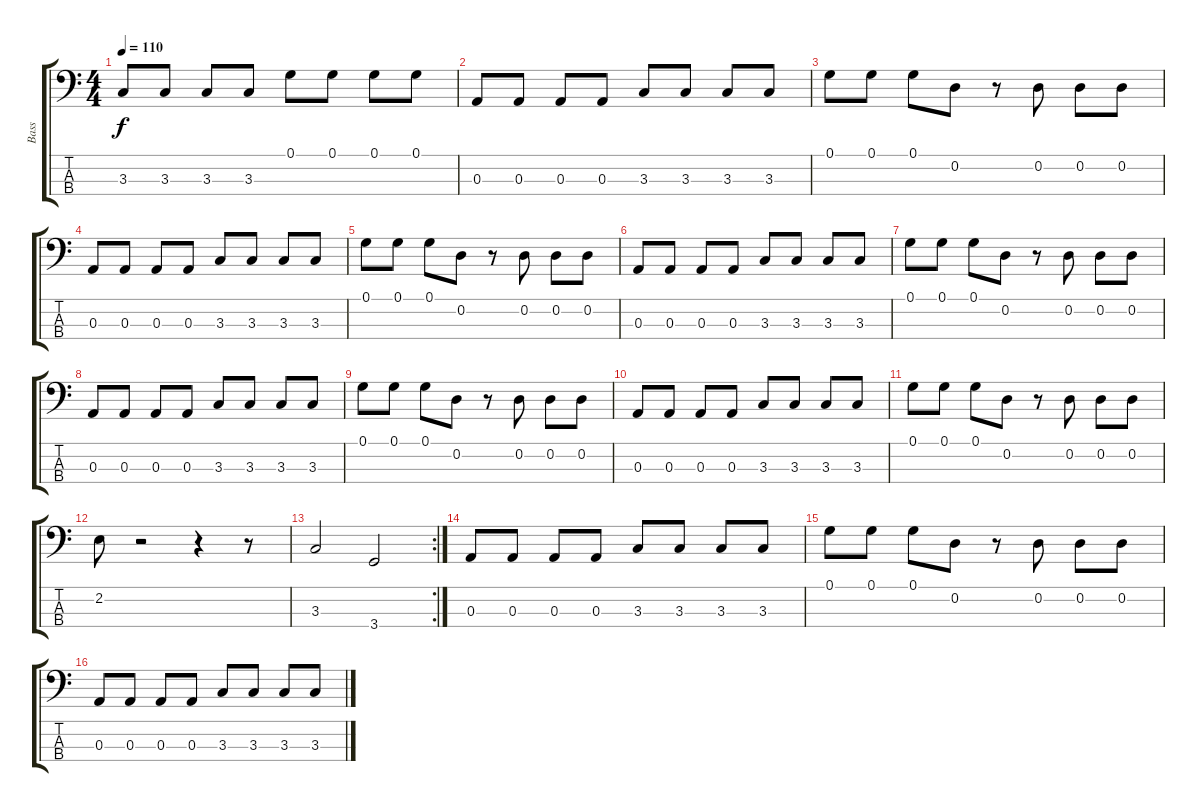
\track ("Bass" "Bass") {instrument electricbasspick}
\staff {score tabs}
\tuning (G2 D2 A1 E1) {hide}
\ts (4 4)
\tempo 110
\clef f4
\ks c
3.3.8{dy f} 3.3.8 3.3.8 3.3.8 0.1.8 0.1.8 0.1.8 0.1.8 |
0.3.8 0.3.8 0.3.8 0.3.8 3.3.8 3.3.8 3.3.8 3.3.8 |
0.1.8 0.1.8 0.1.8 0.2.8 r.8 0.2.8 0.2.8 0.2.8 |
0.3.8 0.3.8 0.3.8 0.3.8 3.3.8 3.3.8 3.3.8 3.3.8 |
0.1.8 0.1.8 0.1.8 0.2.8 r.8 0.2.8 0.2.8 0.2.8 |
0.3.8 0.3.8 0.3.8 0.3.8 3.3.8 3.3.8 3.3.8 3.3.8 |
0.1.8 0.1.8 0.1.8 0.2.8 r.8 0.2.8 0.2.8 0.2.8 |
0.3.8 0.3.8 0.3.8 0.3.8 3.3.8 3.3.8 3.3.8 3.3.8 |
0.1.8 0.1.8 0.1.8 0.2.8 r.8 0.2.8 0.2.8 0.2.8 |
0.3.8 0.3.8 0.3.8 0.3.8 3.3.8 3.3.8 3.3.8 3.3.8 |
0.1.8 0.1.8 0.1.8 0.2.8 r.8 0.2.8 0.2.8 0.2.8 |
2.2.8 r.2 r.4 r.8 |
\rc 2
3.3.2 3.4.2 |
0.3.8 0.3.8 0.3.8 0.3.8 3.3.8 3.3.8 3.3.8 3.3.8 |
0.1.8 0.1.8 0.1.8 0.2.8 r.8 0.2.8 0.2.8 0.2.8 |
0.3.8 0.3.8 0.3.8 0.3.8 3.3.8 3.3.8 3.3.8 3.3.8
